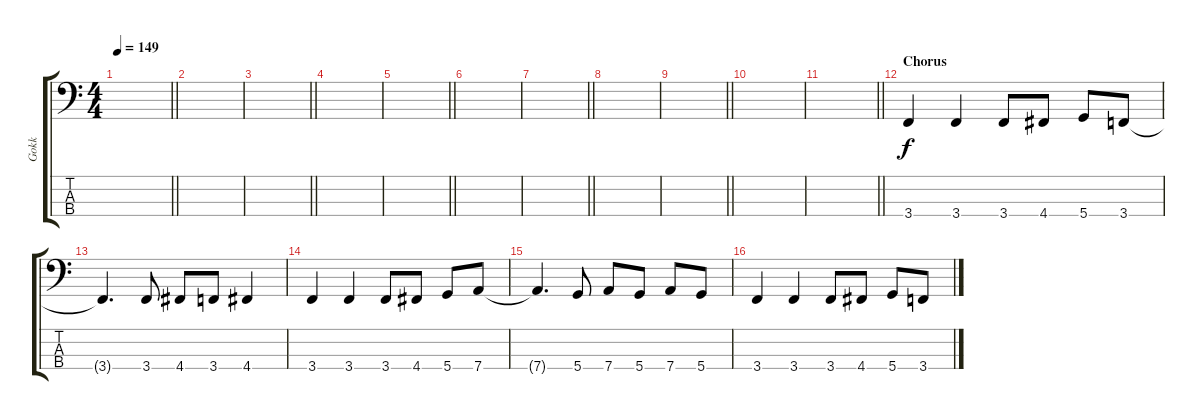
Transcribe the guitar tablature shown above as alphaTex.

\track ("Gokk" "Gokk") {instrument electricbassfinger}
\staff {score tabs}
\tuning (G2 D2 A1 D1) {hide}
\ts (4 4)
\tempo 149
\clef f4
\barLineRight lightlight
\ks c
|
|
\barLineRight lightlight
|
|
\barLineRight lightlight
|
|
\barLineRight lightlight
|
|
\barLineRight lightlight
|
|
\barLineRight lightlight
|
\section ("" "Chorus")
3.4.4 3.4.4 3.4.8 4.4.8 5.4.8 3.4.8 |
3.4{t}.4{d} 3.4.8 4.4.8 3.4.8 4.4.4 |
3.4.4 3.4.4 3.4.8 4.4.8 5.4.8 7.4.8 |
7.4{t}.4{d} 5.4.8 7.4.8 5.4.8 7.4.8 5.4.8 |
3.4.4 3.4.4 3.4.8 4.4.8 5.4.8 3.4.8
